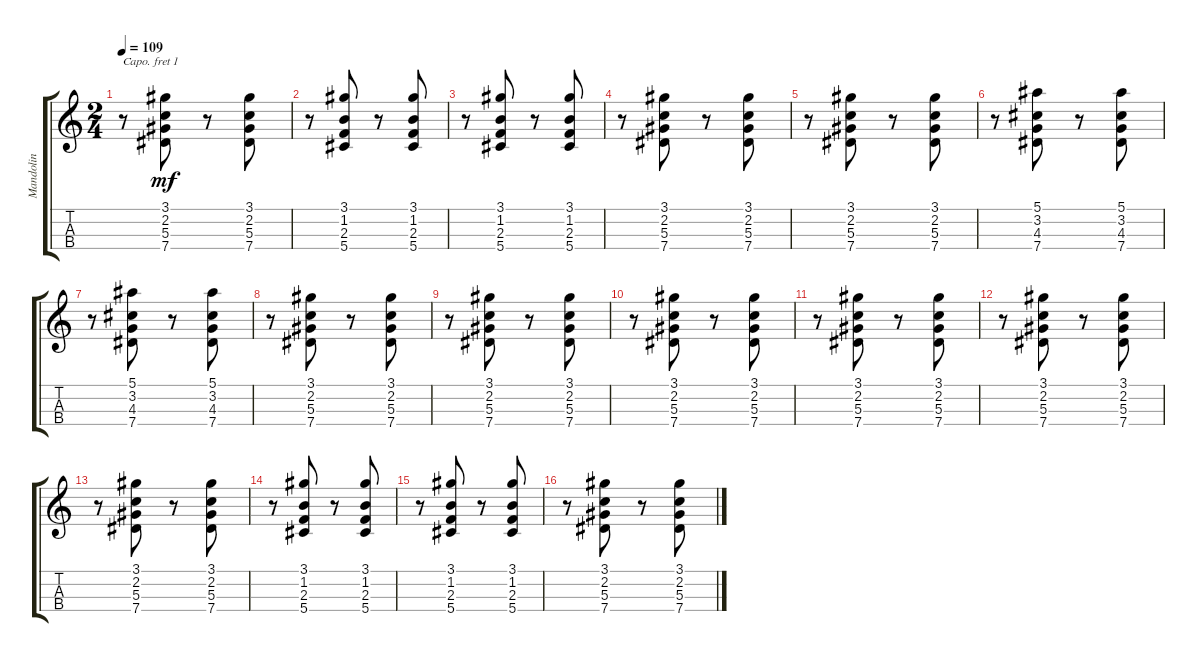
\track ("Mandolin" "Mandolin") {instrument shamisen}
\staff {score tabs}
\capo 1
\tuning (E5 A4 D4 G3) {hide}
\ts (2 4)
\tempo 109
\clef g2
\ks c
r.8{dy mf} (3.1 2.2 5.3 7.4).8 r.8 (3.1 2.2 5.3 7.4).8 |
r.8 (3.1 1.2 2.3 5.4).8 r.8 (3.1 1.2 2.3 5.4).8 |
r.8 (3.1 1.2 2.3 5.4).8 r.8 (3.1 1.2 2.3 5.4).8 |
r.8 (3.1 2.2 5.3 7.4).8 r.8 (3.1 2.2 5.3 7.4).8 |
r.8 (3.1 2.2 5.3 7.4).8 r.8 (3.1 2.2 5.3 7.4).8 |
r.8 (5.1 3.2 4.3 7.4).8 r.8 (5.1 3.2 4.3 7.4).8 |
r.8 (5.1 3.2 4.3 7.4).8 r.8 (5.1 3.2 4.3 7.4).8 |
r.8 (3.1 2.2 5.3 7.4).8 r.8 (3.1 2.2 5.3 7.4).8 |
r.8 (3.1 2.2 5.3 7.4).8 r.8 (3.1 2.2 5.3 7.4).8 |
r.8 (3.1 2.2 5.3 7.4).8 r.8 (3.1 2.2 5.3 7.4).8 |
r.8 (3.1 2.2 5.3 7.4).8 r.8 (3.1 2.2 5.3 7.4).8 |
r.8 (3.1 2.2 5.3 7.4).8 r.8 (3.1 2.2 5.3 7.4).8 |
r.8 (3.1 2.2 5.3 7.4).8 r.8 (3.1 2.2 5.3 7.4).8 |
r.8 (3.1 1.2 2.3 5.4).8 r.8 (3.1 1.2 2.3 5.4).8 |
r.8 (3.1 1.2 2.3 5.4).8 r.8 (3.1 1.2 2.3 5.4).8 |
r.8 (3.1 2.2 5.3 7.4).8 r.8 (3.1 2.2 5.3 7.4).8
